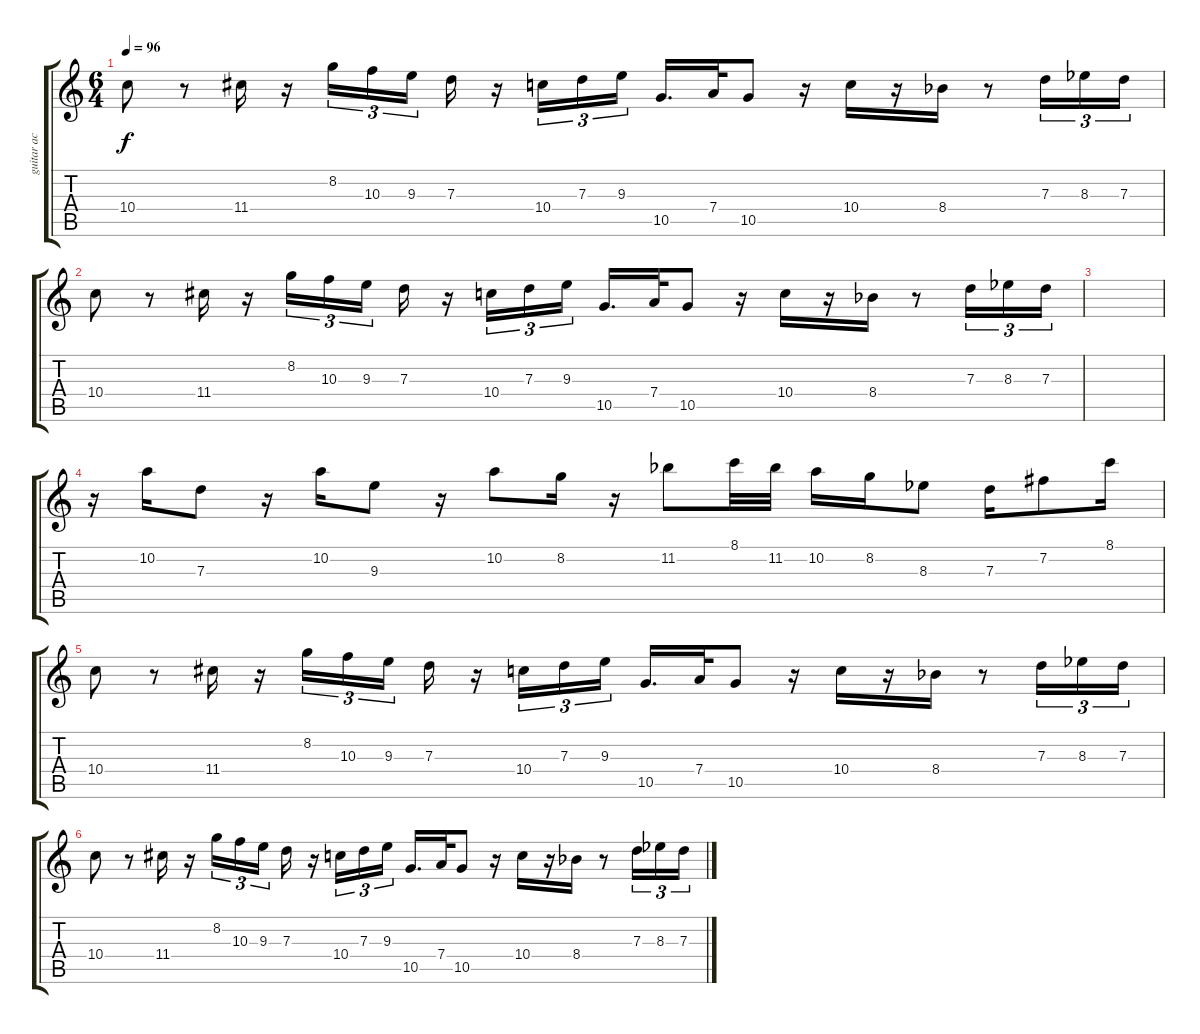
\track ("guitar ac" "guitar ac") {instrument acousticguitarnylon}
\staff {score tabs}
\tuning (E4 B3 G3 D3 A2 E2) {hide}
\ts (6 4)
\tempo 96
\clef g2
\ks c
10.4.8{dy f} r.8 11.4.16 r.16 8.2.16{tu (3 2)} 10.3.16{tu (3 2)} 9.3.16{tu (3 2) beam splitsecondary} 7.3.16 r.16 10.4.16{tu (3 2)} 7.3.16{tu (3 2)} 9.3.16{tu (3 2)} 10.5.16{d} 7.4.32 10.5.8 r.16 10.4.16 r.16 8.4{acc b}.16 r.8 7.3.16{tu (3 2)} 8.3{acc b}.16{tu (3 2)} 7.3.16{tu (3 2)} |
10.4.8 r.8 11.4.16 r.16 8.2.16{tu (3 2)} 10.3.16{tu (3 2)} 9.3.16{tu (3 2) beam splitsecondary} 7.3.16 r.16 10.4.16{tu (3 2)} 7.3.16{tu (3 2)} 9.3.16{tu (3 2)} 10.5.16{d} 7.4.32 10.5.8 r.16 10.4.16 r.16 8.4{acc b}.16 r.8 7.3.16{tu (3 2)} 8.3{acc b}.16{tu (3 2)} 7.3.16{tu (3 2)} |
|
r.16 10.2.16 7.3.8 r.16 10.2.16 9.3.8 r.16 10.2.8 8.2.16 r.16 11.2{acc b}.8 8.1.32 11.2{acc b}.32 10.2.16 8.2.16 8.3{acc b}.8 7.3.16 7.2.8 8.1.16 |
10.4.8 r.8 11.4.16 r.16 8.2.16{tu (3 2)} 10.3.16{tu (3 2)} 9.3.16{tu (3 2) beam splitsecondary} 7.3.16 r.16 10.4.16{tu (3 2)} 7.3.16{tu (3 2)} 9.3.16{tu (3 2)} 10.5.16{d} 7.4.32 10.5.8 r.16 10.4.16 r.16 8.4{acc b}.16 r.8 7.3.16{tu (3 2)} 8.3{acc b}.16{tu (3 2)} 7.3.16{tu (3 2)} |
10.4.8 r.8 11.4.16 r.16 8.2.16{tu (3 2)} 10.3.16{tu (3 2)} 9.3.16{tu (3 2) beam splitsecondary} 7.3.16 r.16 10.4.16{tu (3 2)} 7.3.16{tu (3 2)} 9.3.16{tu (3 2)} 10.5.16{d} 7.4.32 10.5.8 r.16 10.4.16 r.16 8.4{acc b}.16 r.8 7.3.16{tu (3 2)} 8.3{acc b}.16{tu (3 2)} 7.3.16{tu (3 2)}
